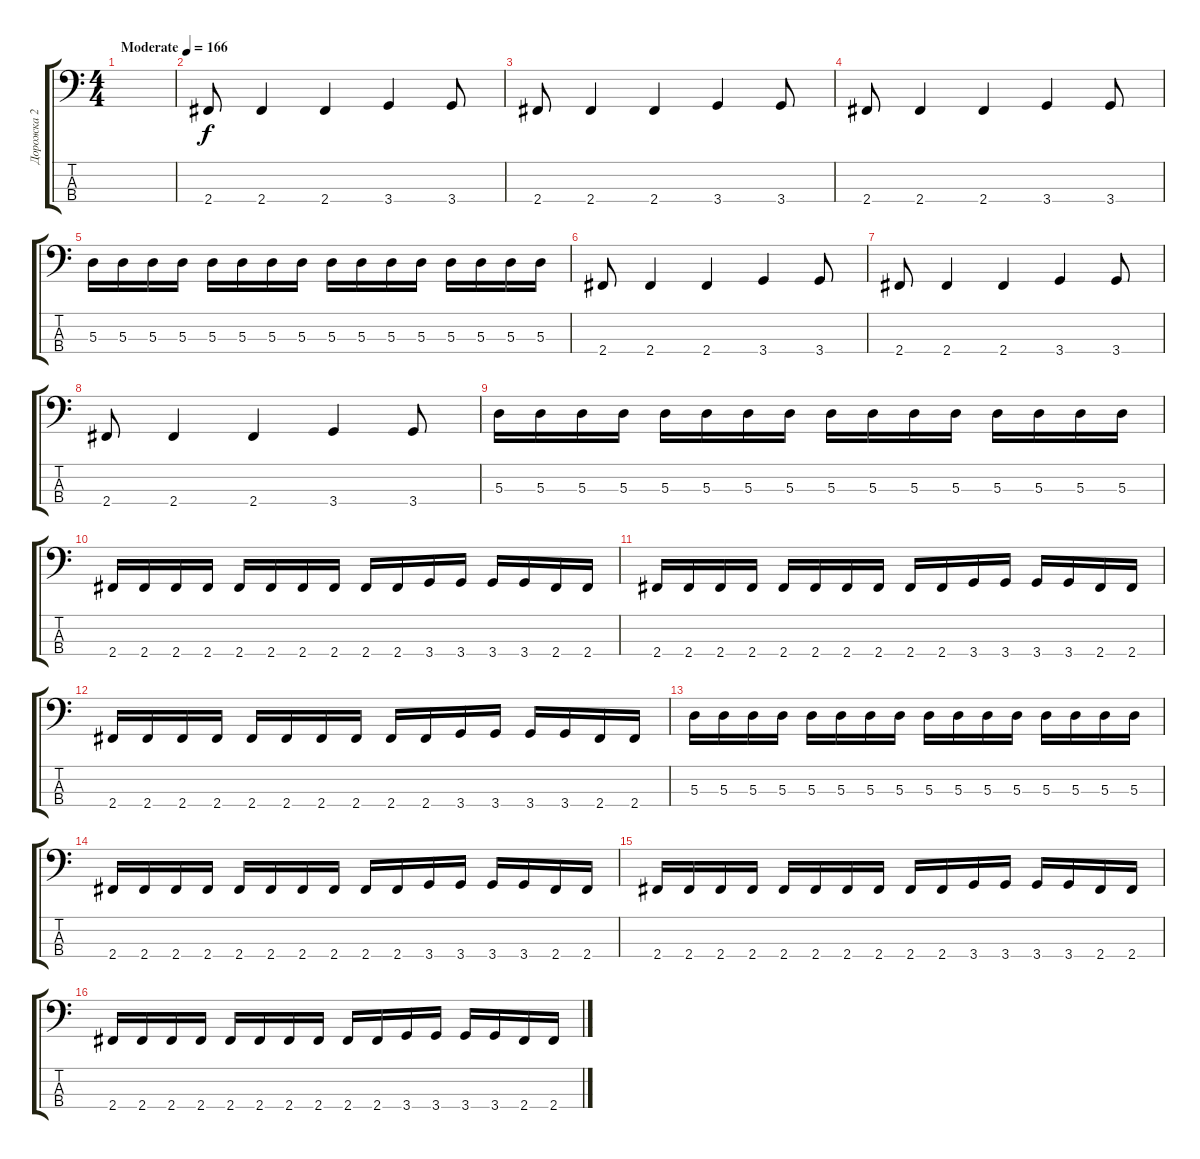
\track ("Дорожка 2" "Дорожка 2") {instrument electricbasspick}
\staff {score tabs}
\tuning (G2 D2 A1 E1) {hide}
\ts (4 4)
\tempo (166 "Moderate")
\clef f4
\ks c
|
2.4.8 2.4.4 2.4.4 3.4.4 3.4.8 |
2.4.8 2.4.4 2.4.4 3.4.4 3.4.8 |
2.4.8 2.4.4 2.4.4 3.4.4 3.4.8 |
5.3.16 5.3.16 5.3.16 5.3.16 5.3.16 5.3.16 5.3.16 5.3.16 5.3.16 5.3.16 5.3.16 5.3.16 5.3.16 5.3.16 5.3.16 5.3.16 |
2.4.8 2.4.4 2.4.4 3.4.4 3.4.8 |
2.4.8 2.4.4 2.4.4 3.4.4 3.4.8 |
2.4.8 2.4.4 2.4.4 3.4.4 3.4.8 |
5.3.16 5.3.16 5.3.16 5.3.16 5.3.16 5.3.16 5.3.16 5.3.16 5.3.16 5.3.16 5.3.16 5.3.16 5.3.16 5.3.16 5.3.16 5.3.16 |
2.4.16 2.4.16 2.4.16 2.4.16 2.4.16 2.4.16 2.4.16 2.4.16 2.4.16 2.4.16 3.4.16 3.4.16 3.4.16 3.4.16 2.4.16 2.4.16 |
2.4.16 2.4.16 2.4.16 2.4.16 2.4.16 2.4.16 2.4.16 2.4.16 2.4.16 2.4.16 3.4.16 3.4.16 3.4.16 3.4.16 2.4.16 2.4.16 |
2.4.16 2.4.16 2.4.16 2.4.16 2.4.16 2.4.16 2.4.16 2.4.16 2.4.16 2.4.16 3.4.16 3.4.16 3.4.16 3.4.16 2.4.16 2.4.16 |
5.3.16 5.3.16 5.3.16 5.3.16 5.3.16 5.3.16 5.3.16 5.3.16 5.3.16 5.3.16 5.3.16 5.3.16 5.3.16 5.3.16 5.3.16 5.3.16 |
2.4.16 2.4.16 2.4.16 2.4.16 2.4.16 2.4.16 2.4.16 2.4.16 2.4.16 2.4.16 3.4.16 3.4.16 3.4.16 3.4.16 2.4.16 2.4.16 |
2.4.16 2.4.16 2.4.16 2.4.16 2.4.16 2.4.16 2.4.16 2.4.16 2.4.16 2.4.16 3.4.16 3.4.16 3.4.16 3.4.16 2.4.16 2.4.16 |
2.4.16 2.4.16 2.4.16 2.4.16 2.4.16 2.4.16 2.4.16 2.4.16 2.4.16 2.4.16 3.4.16 3.4.16 3.4.16 3.4.16 2.4.16 2.4.16
